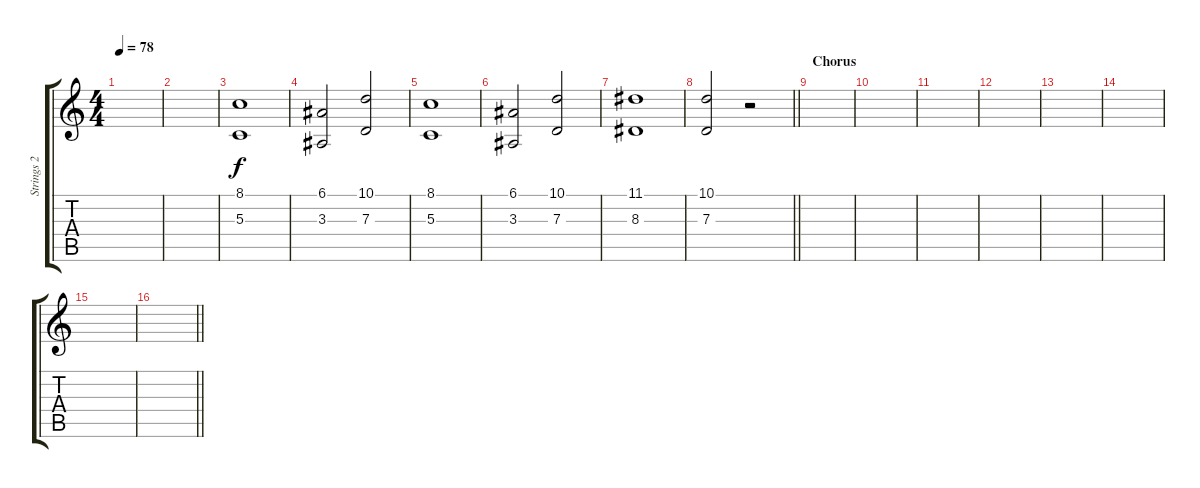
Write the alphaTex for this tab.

\track ("Strings 2" "Strings 2") {instrument choiraahs}
\staff {score tabs}
\tuning (E4 B3 G3 D3 A2 D2) {hide}
\ts (4 4)
\tempo 78
\clef g2
\ks c
|
|
(8.1 5.3).1 |
(6.1 3.3).2 (10.1 7.3).2 |
(8.1 5.3).1 |
(6.1 3.3).2 (10.1 7.3).2 |
(11.1 8.3).1 |
\barLineRight lightlight
(10.1 7.3).2 r.2 |
\section ("" "Chorus")
|
|
|
|
|
|
|
\barLineRight lightlight
